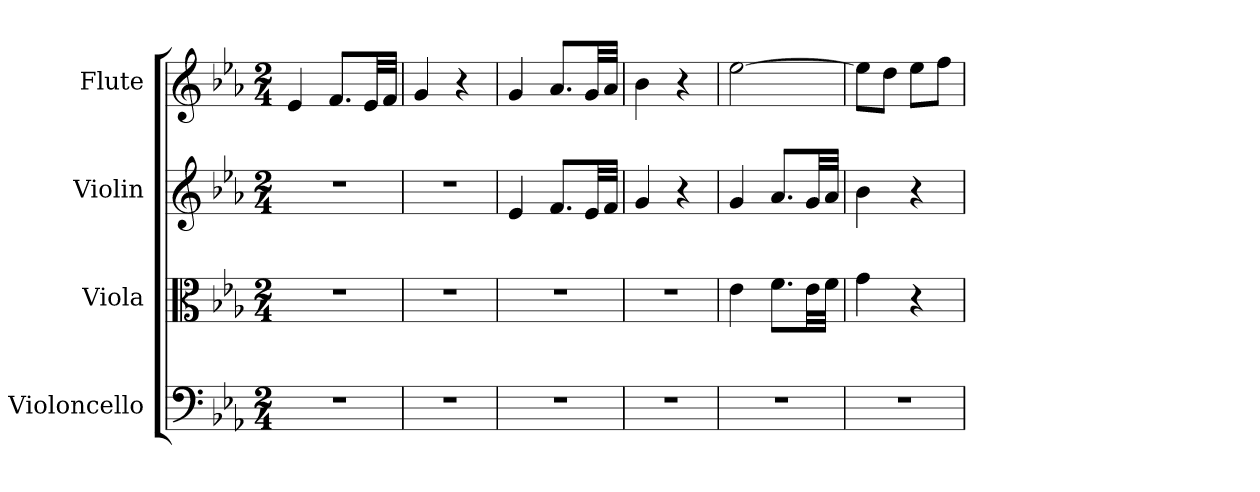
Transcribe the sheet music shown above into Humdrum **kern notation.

**kern	**kern	**kern	**kern
*part4	*part3	*part2	*part1
*staff4	*staff3	*staff2	*staff1
*I"Violoncello	*I"Viola	*I"Violin	*I"Flute
*I'Vc	*I'Vla	*I'Vln	*I'Fl
*clefF4	*clefC3	*	*
*k[b-e-a-]	*k[b-e-a-]	*k[b-e-a-]	*k[b-e-a-]
*E-:	*E-:	*E-:	*E-:
*M2/4	*M2/4	*M2/4	*M2/4
*MM186	*MM186	*MM186	*MM186
=	=	=	=
2r	2r	2r	4e-
.	.	.	8.fL
.	.	.	32e-LL
.	.	.	32fJJJ
=2	=2	=2	=2
2r	2r	2r	4g
.	.	.	4r
=3	=3	=3	=3
2r	2r	4e-	4g
.	.	8.fL	8.a-L
.	.	32e-LL	32gLL
.	.	32fJJJ	32a-JJJ
=4	=4	=4	=4
2r	2r	4g	4b-
.	.	4r	4r
=5	=5	=5	=5
2r	4e-	4g	[2ee-
.	8.f\L	8.a-L	.
.	32e-\LL	32gLL	.
.	32f\JJJ	32a-JJJ	.
=6	=6	=6	=6
2r	4g	4b-	8ee-L]
.	.	.	8ddJ
.	4r	4r	8ee-L
.	.	.	8ffJ
=	=	=	=
*-	*-	*-	*-
